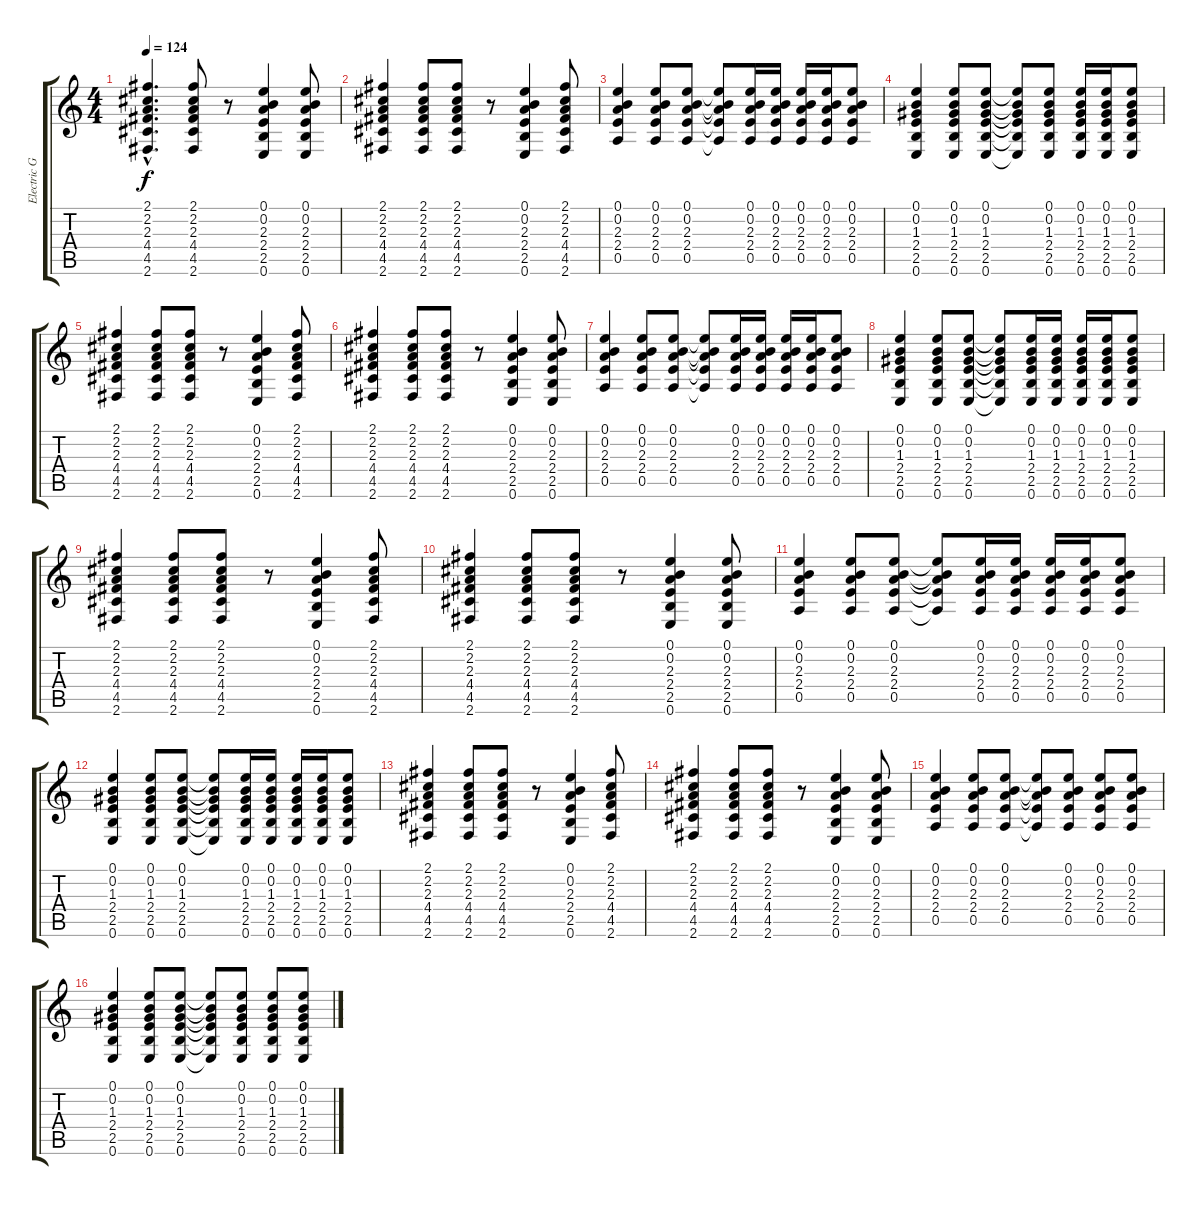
\track ("Electric Guitar (Peter Buck)" "Electric G") {instrument acousticguitarsteel}
\staff {score tabs}
\tuning (E4 B3 G3 D3 A2 E2) {hide}
\ts (4 4)
\tempo 124
\clef g2
\ks c
(2.1{hac} 2.2{hac} 2.3{hac} 4.4{hac} 4.5{hac} 2.6{hac}).4{d dy f volume 10} (2.1 2.2 2.3 4.4 4.5 2.6).8 r.8 (0.1 0.2 2.3 2.4 2.5 0.6).4 (0.1 0.2 2.3 2.4 2.5 0.6).8 |
(2.1 2.2 2.3 4.4 4.5 2.6).4 (2.1 2.2 2.3 4.4 4.5 2.6).8 (2.1 2.2 2.3 4.4 4.5 2.6).8 r.8 (0.1 0.2 2.3 2.4 2.5 0.6).4 (2.1 2.2 2.3 4.4 4.5 2.6).8 |
(0.1 0.2 2.3 2.4 0.5).4 (0.1 0.2 2.3 2.4 0.5).8 (0.1 0.2 2.3 2.4 0.5).8 (0.1{t} 0.2{t} 2.3{t} 2.4{t} 0.5{t}).8 (0.1 0.2 2.3 2.4 0.5).16 (0.1 0.2 2.3 2.4 0.5).16 (0.1 0.2 2.3 2.4 0.5).16 (0.1 0.2 2.3 2.4 0.5).16 (0.1 0.2 2.3 2.4 0.5).8 |
(0.1 0.2 1.3 2.4 2.5 0.6).4 (0.1 0.2 1.3 2.4 2.5 0.6).8 (0.1 0.2 1.3 2.4 2.5 0.6).8 (0.1{t} 0.2{t} 1.3{t} 2.4{t} 2.5{t} 0.6{t}).8 (0.1 0.2 1.3 2.4 2.5 0.6).8 (0.1 0.2 1.3 2.4 2.5 0.6).16 (0.1 0.2 1.3 2.4 2.5 0.6).16 (0.1 0.2 1.3 2.4 2.5 0.6).8 |
(2.1 2.2 2.3 4.4 4.5 2.6).4 (2.1 2.2 2.3 4.4 4.5 2.6).8 (2.1 2.2 2.3 4.4 4.5 2.6).8 r.8 (0.1 0.2 2.3 2.4 2.5 0.6).4 (2.1 2.2 2.3 4.4 4.5 2.6).8 |
(2.1 2.2 2.3 4.4 4.5 2.6).4 (2.1 2.2 2.3 4.4 4.5 2.6).8 (2.1 2.2 2.3 4.4 4.5 2.6).8 r.8 (0.1 0.2 2.3 2.4 2.5 0.6).4 (0.1 0.2 2.3 2.4 2.5 0.6).8 |
(0.1 0.2 2.3 2.4 0.5).4 (0.1 0.2 2.3 2.4 0.5).8 (0.1 0.2 2.3 2.4 0.5).8 (0.1{t} 0.2{t} 2.3{t} 2.4{t} 0.5{t}).8 (0.1 0.2 2.3 2.4 0.5).16 (0.1 0.2 2.3 2.4 0.5).16 (0.1 0.2 2.3 2.4 0.5).16 (0.1 0.2 2.3 2.4 0.5).16 (0.1 0.2 2.3 2.4 0.5).8 |
(0.1 0.2 1.3 2.4 2.5 0.6).4 (0.1 0.2 1.3 2.4 2.5 0.6).8 (0.1 0.2 1.3 2.4 2.5 0.6).8 (0.1{t} 0.2{t} 1.3{t} 2.4{t} 2.5{t} 0.6{t}).8 (0.1 0.2 1.3 2.4 2.5 0.6).16 (0.1 0.2 1.3 2.4 2.5 0.6).16 (0.1 0.2 1.3 2.4 2.5 0.6).16 (0.1 0.2 1.3 2.4 2.5 0.6).16 (0.1 0.2 1.3 2.4 2.5 0.6).8 |
(2.1 2.2 2.3 4.4 4.5 2.6).4 (2.1 2.2 2.3 4.4 4.5 2.6).8 (2.1 2.2 2.3 4.4 4.5 2.6).8 r.8 (0.1 0.2 2.3 2.4 2.5 0.6).4 (2.1 2.2 2.3 4.4 4.5 2.6).8 |
(2.1 2.2 2.3 4.4 4.5 2.6).4 (2.1 2.2 2.3 4.4 4.5 2.6).8 (2.1 2.2 2.3 4.4 4.5 2.6).8 r.8 (0.1 0.2 2.3 2.4 2.5 0.6).4 (0.1 0.2 2.3 2.4 2.5 0.6).8 |
(0.1 0.2 2.3 2.4 0.5).4 (0.1 0.2 2.3 2.4 0.5).8 (0.1 0.2 2.3 2.4 0.5).8 (0.1{t} 0.2{t} 2.3{t} 2.4{t} 0.5{t}).8 (0.1 0.2 2.3 2.4 0.5).16 (0.1 0.2 2.3 2.4 0.5).16 (0.1 0.2 2.3 2.4 0.5).16 (0.1 0.2 2.3 2.4 0.5).16 (0.1 0.2 2.3 2.4 0.5).8 |
(0.1 0.2 1.3 2.4 2.5 0.6).4 (0.1 0.2 1.3 2.4 2.5 0.6).8 (0.1 0.2 1.3 2.4 2.5 0.6).8 (0.1{t} 0.2{t} 1.3{t} 2.4{t} 2.5{t} 0.6{t}).8 (0.1 0.2 1.3 2.4 2.5 0.6).16 (0.1 0.2 1.3 2.4 2.5 0.6).16 (0.1 0.2 1.3 2.4 2.5 0.6).16 (0.1 0.2 1.3 2.4 2.5 0.6).16 (0.1 0.2 1.3 2.4 2.5 0.6).8 |
(2.1 2.2 2.3 4.4 4.5 2.6).4 (2.1 2.2 2.3 4.4 4.5 2.6).8 (2.1 2.2 2.3 4.4 4.5 2.6).8 r.8 (0.1 0.2 2.3 2.4 2.5 0.6).4 (2.1 2.2 2.3 4.4 4.5 2.6).8 |
(2.1 2.2 2.3 4.4 4.5 2.6).4 (2.1 2.2 2.3 4.4 4.5 2.6).8 (2.1 2.2 2.3 4.4 4.5 2.6).8 r.8 (0.1 0.2 2.3 2.4 2.5 0.6).4 (0.1 0.2 2.3 2.4 2.5 0.6).8 |
(0.1 0.2 2.3 2.4 0.5).4 (0.1 0.2 2.3 2.4 0.5).8 (0.1 0.2 2.3 2.4 0.5).8 (0.1{t} 0.2{t} 2.3{t} 2.4{t} 0.5{t}).8 (0.1 0.2 2.3 2.4 0.5).8 (0.1 0.2 2.3 2.4 0.5).8 (0.1 0.2 2.3 2.4 0.5).8 |
(0.1 0.2 1.3 2.4 2.5 0.6).4 (0.1 0.2 1.3 2.4 2.5 0.6).8 (0.1 0.2 1.3 2.4 2.5 0.6).8 (0.1{t} 0.2{t} 1.3{t} 2.4{t} 2.5{t} 0.6{t}).8 (0.1 0.2 1.3 2.4 2.5 0.6).8 (0.1 0.2 1.3 2.4 2.5 0.6).8 (0.1 0.2 1.3 2.4 2.5 0.6).8
